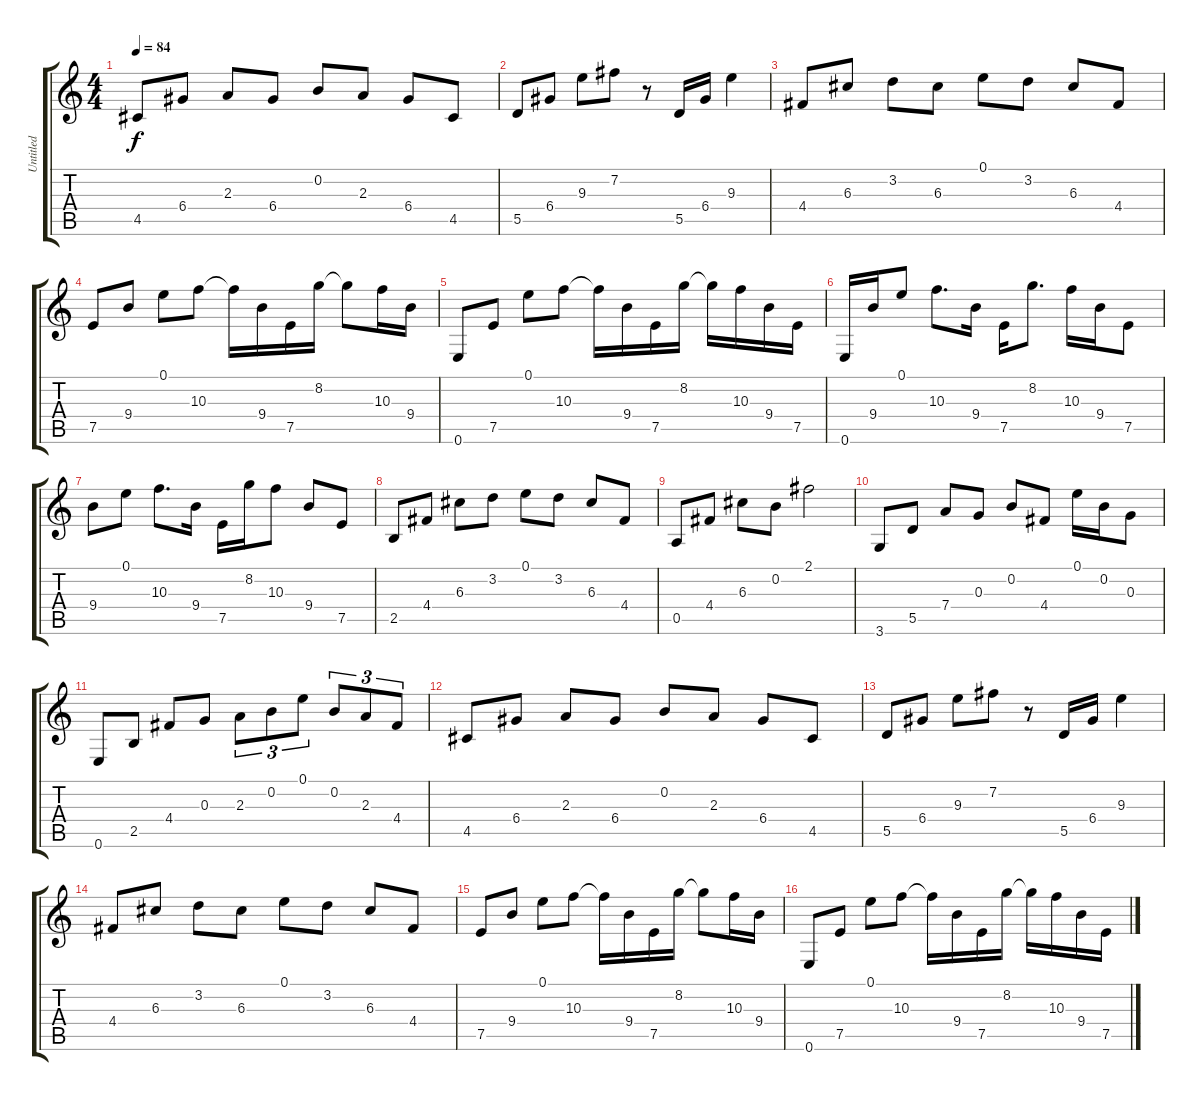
\track ("Untitled" "Untitled") {instrument acousticguitarnylon}
\staff {score tabs}
\tuning (E4 B3 G3 D3 A2 E2) {hide}
\ts (4 4)
\tempo 84
\clef g2
\ks c
4.5.8{dy f} 6.4.8 2.3.8 6.4.8 0.2.8 2.3.8 6.4.8 4.5.8 |
5.5.8 6.4.8 9.3.8 7.2.8 r.8 5.5.16 6.4.16 9.3.4 |
4.4.8 6.3.8 3.2.8 6.3.8 0.1.8 3.2.8 6.3.8 4.4.8 |
7.5.8 9.4.8 0.1.8 10.3.8 10.3{t}.16 9.4.16 7.5.16 8.2.16 8.2{t}.8 10.3.16 9.4.16 |
0.6.8 7.5.8 0.1.8 10.3.8 10.3{t}.16 9.4.16 7.5.16 8.2.16 8.2{t}.16 10.3.16 9.4.16 7.5.16 |
0.6.16 9.4.16 0.1.8 10.3.8{d} 9.4.16 7.5.16 8.2.8{d} 10.3.16 9.4.16 7.5.8 |
9.4.8 0.1.8 10.3.8{d} 9.4.16 7.5.16 8.2.16 10.3.8 9.4.8 7.5.8 |
2.5.8 4.4.8 6.3.8 3.2.8 0.1.8 3.2.8 6.3.8 4.4.8 |
0.5.8 4.4.8 6.3.8 0.2.8 2.1.2 |
3.6.8 5.5.8 7.4.8 0.3.8 0.2.8 4.4.8 0.1.16 0.2.16 0.3.8 |
0.6.8 2.5.8 4.4.8 0.3.8 2.3.8{tu (3 2)} 0.2.8{tu (3 2)} 0.1.8{tu (3 2)} 0.2.8{tu (3 2)} 2.3.8{tu (3 2)} 4.4.8{tu (3 2)} |
4.5.8 6.4.8 2.3.8 6.4.8 0.2.8 2.3.8 6.4.8 4.5.8 |
5.5.8 6.4.8 9.3.8 7.2.8 r.8 5.5.16 6.4.16 9.3.4 |
4.4.8 6.3.8 3.2.8 6.3.8 0.1.8 3.2.8 6.3.8 4.4.8 |
7.5.8 9.4.8 0.1.8 10.3.8 10.3{t}.16 9.4.16 7.5.16 8.2.16 8.2{t}.8 10.3.16 9.4.16 |
0.6.8 7.5.8 0.1.8 10.3.8 10.3{t}.16 9.4.16 7.5.16 8.2.16 8.2{t}.16 10.3.16 9.4.16 7.5.16
